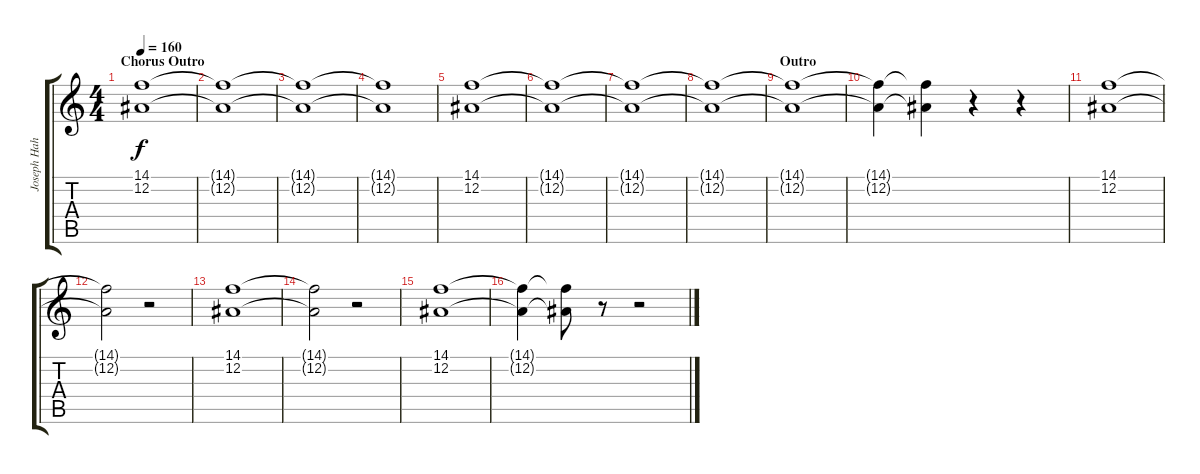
\track ("Joseph Hahn (Sampler 2)" "Joseph Hah") {instrument pad2warm}
\staff {score tabs}
\tuning (Eb4 Bb3 Gb3 Db3 Ab2 Db2) {hide}
\ts (4 4)
\section ("" "Chorus Outro")
\tempo 160
\clef g2
\ks c
(14.1 12.2).1{dy f instrument pad4choir} |
(14.1{t} 12.2{t}).1 |
(14.1{t} 12.2{t}).1 |
(14.1{t} 12.2{t}).1 |
(14.1 12.2).1 |
(14.1{t} 12.2{t}).1 |
(14.1{t} 12.2{t}).1 |
(14.1{t} 12.2{t}).1 |
\section ("" "Outro")
(14.1{t} 12.2{t}).1 |
(14.1{t} 12.2{t}).4 (14.1{t} 12.2{t}).4 r.4 r.4 |
(14.1 12.2).1 |
(14.1{t} 12.2{t}).2 r.2 |
(14.1 12.2).1 |
(14.1{t} 12.2{t}).2 r.2 |
(14.1 12.2).1 |
(14.1{t} 12.2{t}).4 (14.1{t} 12.2{t}).8 r.8 r.2
